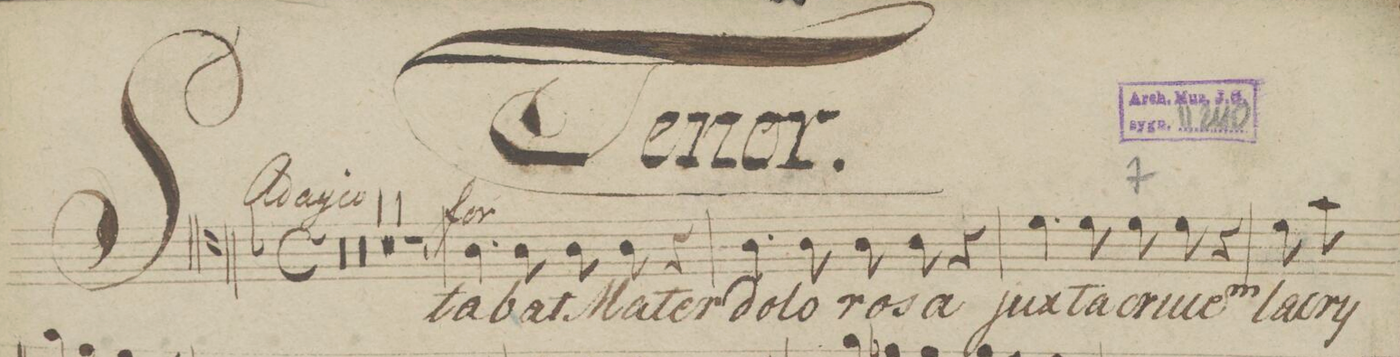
**kern	**text	**dynam
*I"Tenor.	*	*
*clefC4	*	*
*k[b-]	*	*
*met(c)	*	*
*M4/4	*	*
00r	.	.
=2	=2	=2
=3	=3	=3
=4	=4	=4
=5	=5	=5
00r	.	.
=6	=6	=6
=7	=7	=7
=8	=8	=8
=9	=9	=9
0r	.	.
=10	=10	=10
=11	=11	=11
1r	.	.
=12	=12	=12
*4\right	*	*
4.A\	Sta-	f
*8\right	*	*
8A\	-bat	.
8A\	Ma-	.
8A\	-ter	.
4r	.	.
=13	=13	=13
4.A\	do-	.
8A\	-lo-	.
8A\	-ro-	.
8A\	-sa	.
4r	.	.
=14	=14	=14
4.d\	jux-	.
8d\	-ta	.
8d\	cru-	.
8d\	-cem	.
4r	.	.
=15	=15	=15
8d\	la-	.
8g\	-cry-	.
*-	*-	*-
